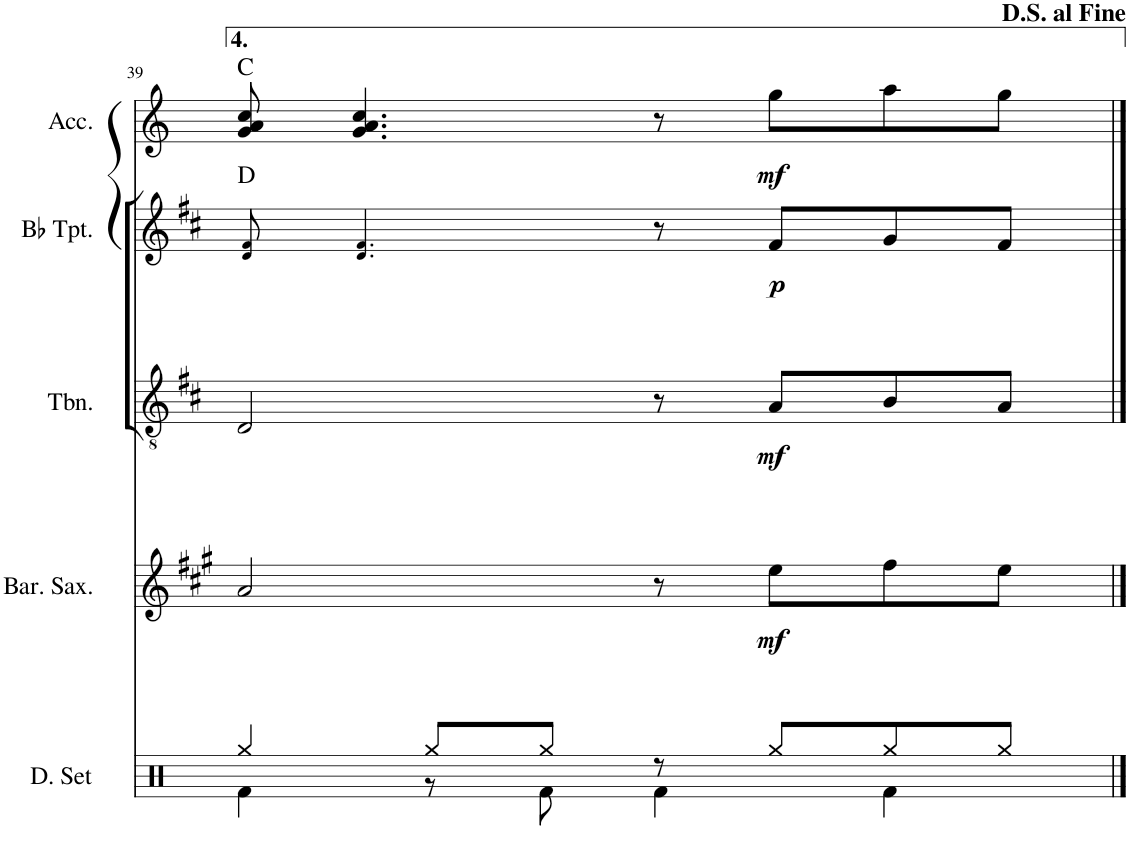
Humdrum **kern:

**kern	**kern	**dynam	**kern	**dynam	**kern	**dynam	**harte	**kern	**dynam	**harte
*part5	*part4	*part4	*part3	*part3	*part2	*part2	*part2	*part1	*part1	*part1
*staff5	*staff4	*staff4	*staff3	*staff3	*staff2	*staff2	*	*staff1	*staff1	*
*I"Drumset	*I"Baritone Saxophone	*	*I"Trombone	*	*I"Bb Trumpet	*	*	*I"Accordion	*	*
*I'D. Set	*I'Bar. Sax.	*	*I'Tbn.	*	*I'Bb Tpt.	*	*	*I'Acc.	*	*
!!LO:PB:g=z
*clefX	*clefG2	*	*clefGv2	*	*clefG2	*	*	*clefG2	*	*
*	*Trd12c21	*	*Trd1c2	*	*Trd1c2	*	*	*	*	*
*k[]	*k[f#c#g#]	*	*k[f#c#]	*	*k[f#c#]	*	*	*k[]	*	*
*M4/4	*M4/4	*	*M4/4	*	*M4/4	*	*	*M4/4	*	*
=39	=39	=39	=39	=39	=39	=39	=39	=39	=39	=39
*^	*	*	*	*	*	*	*	*	*	*
4Rgg/	4Rf\	2a/	.	2D/	.	8d!/ 8f#!/	.	D:maj	8g/ 8a/ 8cc/	.	C:maj
.	.	.	.	.	.	4.d!/ 4.f#!/	.	.	4.g/ 4.a/ 4.cc/	.	.
8Rgg/L	8r	.	.	.	.	.	.	.	.	.	.
8Rgg/J	8Rf\	.	.	.	.	.	.	.	.	.	.
8r	4Rf\	8r	.	8r	.	8r	.	.	8r	.	.
!	!	!	!LO:DY:b	!	!LO:DY:b	!	!LO:DY:b	!	!	!LO:DY:b	!
8Rgg/L	.	8ee\L	mf	8A/L	mf	8f#/L	p	.	8gg\L	mf	.
8Rgg/	4Rf\	8ff#\	.	8B/	.	8g/	.	.	8aa\	.	.
8Rgg/J	.	8ee\J	.	8A/J	.	8f#/J	.	.	8gg\J	.	.
*v	*v	*	*	*	*	*	*	*	*	*	*
!	!	!	!	!	!	!	!	!LO:TX:a:t=<b>D.S. al Fine</b>	!	!
==	==	==	==	==	==	==	==	==	==	==
*-	*-	*-	*-	*-	*-	*-	*-	*-	*-	*-
